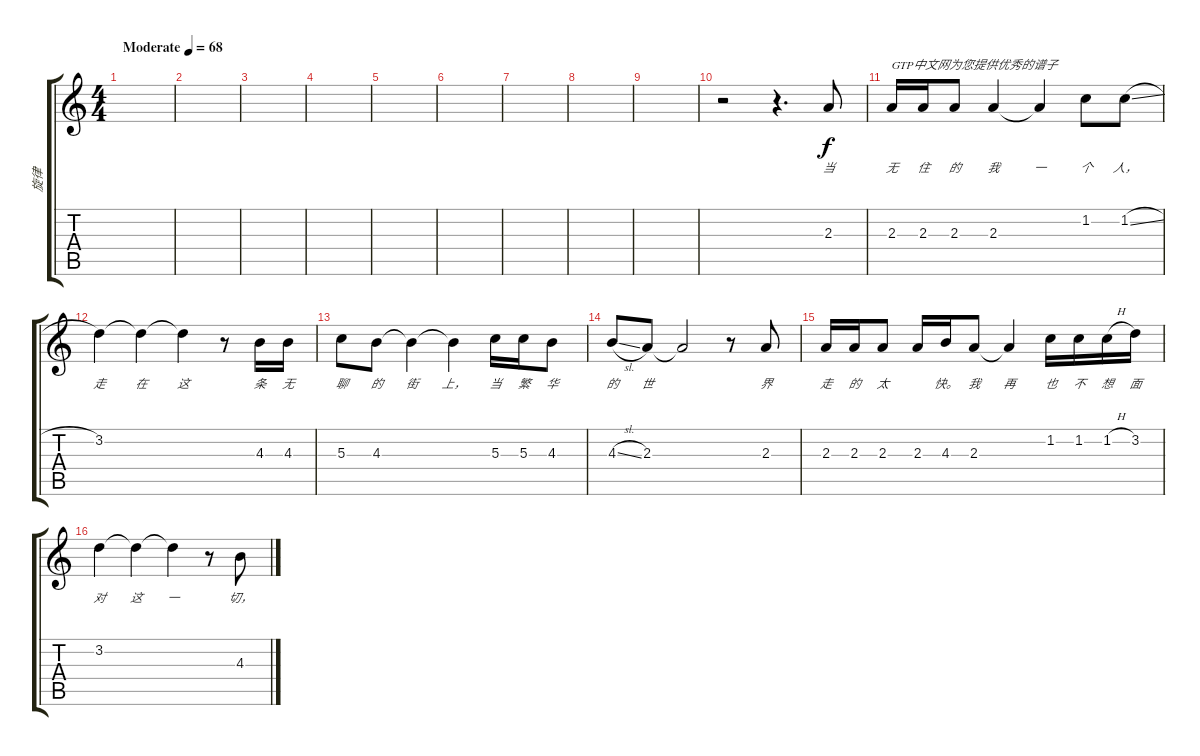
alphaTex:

\track ("旋律" "旋律") {instrument distortionguitar}
\staff {score tabs}
\tuning (E4 B3 G3 D3 A2 E2) {hide}
\ts (4 4)
\tempo (68 "Moderate")
\clef g2
\ks c
|
|
|
|
|
|
|
|
|
r.2 r.4{d} 2.3.8{lyrics (0 "当") lyrics (1 "") lyrics (2 "") lyrics (3 "") lyrics (4 "")} |
2.3.16{txt "GTP中文网为您提供优秀的谱子" lyrics (0 "无") lyrics (1 "") lyrics (2 "") lyrics (3 "") lyrics (4 "")} 2.3.16{lyrics (0 "住") lyrics (1 "") lyrics (2 "") lyrics (3 "") lyrics (4 "")} 2.3.8{lyrics (0 "的") lyrics (1 "") lyrics (2 "") lyrics (3 "") lyrics (4 "")} 2.3.4{lyrics (0 "我") lyrics (1 "") lyrics (2 "") lyrics (3 "") lyrics (4 "")} 2.3{t}.4{lyrics (0 "一") lyrics (1 "") lyrics (2 "") lyrics (3 "") lyrics (4 "")} 1.2.8{lyrics (0 "个") lyrics (1 "") lyrics (2 "") lyrics (3 "") lyrics (4 "")} 1.2{sl}.8{lyrics (0 "人，") lyrics (1 "") lyrics (2 "") lyrics (3 "") lyrics (4 "")} |
3.2.4{lyrics (0 "走") lyrics (1 "") lyrics (2 "") lyrics (3 "") lyrics (4 "")} 3.2{t}.4{lyrics (0 "在") lyrics (1 "") lyrics (2 "") lyrics (3 "") lyrics (4 "")} 3.2{t}.4{lyrics (0 "这") lyrics (1 "") lyrics (2 "") lyrics (3 "") lyrics (4 "")} r.8 4.3.16{lyrics (0 "条") lyrics (1 "") lyrics (2 "") lyrics (3 "") lyrics (4 "")} 4.3.16{lyrics (0 "无") lyrics (1 "") lyrics (2 "") lyrics (3 "") lyrics (4 "")} |
5.3.8{lyrics (0 "聊") lyrics (1 "") lyrics (2 "") lyrics (3 "") lyrics (4 "")} 4.3.8{lyrics (0 "的") lyrics (1 "") lyrics (2 "") lyrics (3 "") lyrics (4 "")} 4.3{t}.4{lyrics (0 "街") lyrics (1 "") lyrics (2 "") lyrics (3 "") lyrics (4 "")} 4.3{t}.4{lyrics (0 "上，") lyrics (1 "") lyrics (2 "") lyrics (3 "") lyrics (4 "")} 5.3.16{lyrics (0 "当") lyrics (1 "") lyrics (2 "") lyrics (3 "") lyrics (4 "")} 5.3.16{lyrics (0 "繁") lyrics (1 "") lyrics (2 "") lyrics (3 "") lyrics (4 "")} 4.3.8{lyrics (0 "华") lyrics (1 "") lyrics (2 "") lyrics (3 "") lyrics (4 "")} |
4.3{sl}.8{lyrics (0 "的") lyrics (1 "") lyrics (2 "") lyrics (3 "") lyrics (4 "")} 2.3.8{lyrics (0 "世") lyrics (1 "") lyrics (2 "") lyrics (3 "") lyrics (4 "")} 2.3{t}.2{lyrics (0 "") lyrics (1 "") lyrics (2 "") lyrics (3 "") lyrics (4 "")} r.8 2.3.8{lyrics (0 "界") lyrics (1 "") lyrics (2 "") lyrics (3 "") lyrics (4 "")} |
2.3.16{lyrics (0 "走") lyrics (1 "") lyrics (2 "") lyrics (3 "") lyrics (4 "")} 2.3.16{lyrics (0 "的") lyrics (1 "") lyrics (2 "") lyrics (3 "") lyrics (4 "")} 2.3.8{lyrics (0 "太") lyrics (1 "") lyrics (2 "") lyrics (3 "") lyrics (4 "")} 2.3.16{lyrics (0 "") lyrics (1 "") lyrics (2 "") lyrics (3 "") lyrics (4 "")} 4.3.16{lyrics (0 "快。") lyrics (1 "") lyrics (2 "") lyrics (3 "") lyrics (4 "")} 2.3.8{lyrics (0 "我") lyrics (1 "") lyrics (2 "") lyrics (3 "") lyrics (4 "")} 2.3{t}.4{lyrics (0 "再") lyrics (1 "") lyrics (2 "") lyrics (3 "") lyrics (4 "")} 1.2.16{lyrics (0 "也") lyrics (1 "") lyrics (2 "") lyrics (3 "") lyrics (4 "")} 1.2.16{lyrics (0 "不") lyrics (1 "") lyrics (2 "") lyrics (3 "") lyrics (4 "")} 1.2{h}.16{lyrics (0 "想") lyrics (1 "") lyrics (2 "") lyrics (3 "") lyrics (4 "")} 3.2.16{lyrics (0 "面") lyrics (1 "") lyrics (2 "") lyrics (3 "") lyrics (4 "")} |
3.2.4{lyrics (0 "对") lyrics (1 "") lyrics (2 "") lyrics (3 "") lyrics (4 "")} 3.2{t}.4{lyrics (0 "这") lyrics (1 "") lyrics (2 "") lyrics (3 "") lyrics (4 "")} 3.2{t}.4{lyrics (0 "一") lyrics (1 "") lyrics (2 "") lyrics (3 "") lyrics (4 "")} r.8 4.3.8{lyrics (0 "切，") lyrics (1 "") lyrics (2 "") lyrics (3 "") lyrics (4 "")}
